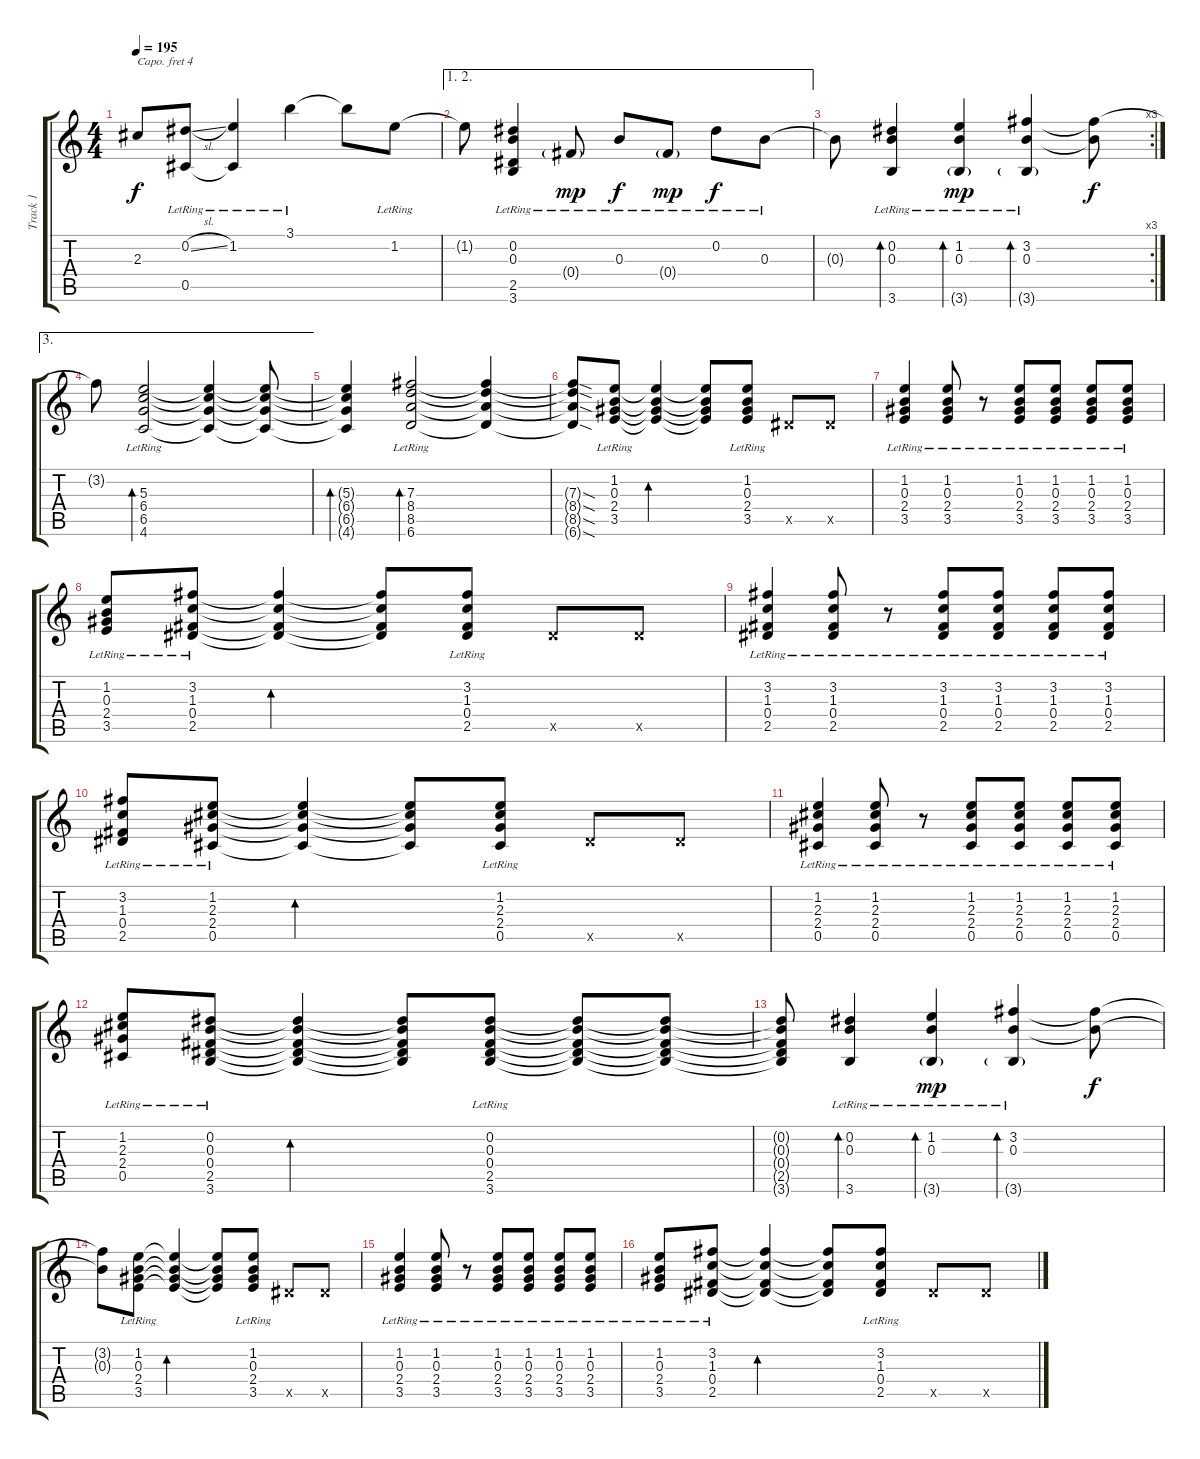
\track ("Track 1" "Track 1") {instrument acousticguitarsteel}
\staff {score tabs}
\capo 4
\tuning (E4 B3 G3 D3 A2 E2) {hide}
\ts (4 4)
\tempo 195
\clef g2
\ks c
2.3{t}.8{dy f} (0.2{sl lr} 0.5{lr}).8 (1.2{lr} 0.5{t}).4 3.1{lr}.4 3.1{t}.8 1.2{lr}.8 |
\ae (1 2)
1.2{t}.8 (0.2{lr} 0.3{lr} 2.5{lr} 3.6{lr}).4 0.4{g lr}.8{dy mp} 0.3{lr}.8{dy f} 0.4{g lr}.8{dy mp} 0.2{lr}.8{dy f} 0.3{lr}.8 |
\rc 3
0.3{t}.8 (0.2{lr} 0.3{lr} 3.6{lr}).4{bd 240} (1.2{lr} 0.3{lr} 3.6{g lr}).4{bd 240 dy mp} (3.2{lr} 0.3{lr} 3.6{g lr}).4{bd 240} (3.2{t} 0.3{t}).8{dy f} |
\ae 3
3.2{t}.8 (5.3{lr} 6.4{lr} 6.5{lr} 4.6{lr}).2{bd 480} (5.3{t} 6.4{t} 6.5{t} 4.6{t}).4 (5.3{t} 6.4{t} 6.5{t} 4.6{t}).8 |
(5.3{t} 6.4{t} 6.5{t} 4.6{t}).4{bd 480} (7.3{lr} 8.4{lr} 8.5{lr} 6.6{lr}).2{bd 480} (7.3{t} 8.4{t} 8.5{t} 6.6{t}).4 |
(7.3{sod t} 8.4{sod t} 8.5{sod t} 6.6{sod t}).8 (1.2{lr} 0.3{lr} 2.4{lr} 3.5{lr}).8 (1.2{t} 0.3{t} 2.4{t} 3.5{t}).4{bd 480} (1.2{t} 0.3{t} 2.4{t} 3.5{t}).8 (1.2{lr} 0.3{lr} 2.4{lr} 3.5{lr}).8 2.5{x}.8 2.5{x}.8 |
(1.2{lr} 0.3{lr} 2.4{lr} 3.5{lr}).4 (1.2{lr} 0.3{lr} 2.4{lr} 3.5{lr}).8 r.8 (1.2{lr} 0.3{lr} 2.4{lr} 3.5{lr}).8 (1.2{lr} 0.3{lr} 2.4{lr} 3.5{lr}).8 (1.2{lr} 0.3{lr} 2.4{lr} 3.5{lr}).8 (1.2{lr} 0.3{lr} 2.4{lr} 3.5{lr}).8 |
(1.2{lr} 0.3{lr} 2.4{lr} 3.5{lr}).8 (3.2{lr} 1.3{lr} 0.4{lr} 2.5{lr}).8 (3.2{t} 1.3{t} 0.4{t} 2.5{t}).4{bd 480} (3.2{t} 1.3{t} 0.4{t} 2.5{t}).8 (3.2{lr} 1.3{lr} 0.4{lr} 2.5{lr}).8 2.5{x}.8 2.5{x}.8 |
(3.2{lr} 1.3{lr} 0.4{lr} 2.5{lr}).4 (3.2{lr} 1.3{lr} 0.4{lr} 2.5{lr}).8 r.8 (3.2{lr} 1.3{lr} 0.4{lr} 2.5{lr}).8 (3.2{lr} 1.3{lr} 0.4{lr} 2.5{lr}).8 (3.2{lr} 1.3{lr} 0.4{lr} 2.5{lr}).8 (3.2{lr} 1.3{lr} 0.4{lr} 2.5{lr}).8 |
(3.2{lr} 1.3{lr} 0.4{lr} 2.5{lr}).8 (1.2{lr} 2.3{lr} 2.4{lr} 0.5{lr}).8 (1.2{t} 2.3{t} 2.4{t} 0.5{t}).4{bd 480} (1.2{t} 2.3{t} 2.4{t} 0.5{t}).8 (1.2{lr} 2.3{lr} 2.4{lr} 0.5{lr}).8 2.5{x}.8 2.5{x}.8 |
(1.2{lr} 2.3{lr} 2.4{lr} 0.5{lr}).4 (1.2{lr} 2.3{lr} 2.4{lr} 0.5{lr}).8 r.8 (1.2{lr} 2.3{lr} 2.4{lr} 0.5{lr}).8 (1.2{lr} 2.3{lr} 2.4{lr} 0.5{lr}).8 (1.2{lr} 2.3{lr} 2.4{lr} 0.5{lr}).8 (1.2{lr} 2.3{lr} 2.4{lr} 0.5{lr}).8 |
(1.2{lr} 2.3{lr} 2.4{lr} 0.5{lr}).8 (0.2{lr} 0.3{lr} 0.4{lr} 2.5{lr} 3.6{lr}).8 (0.2{t} 0.3{t} 0.4{t} 2.5{t} 3.6{t}).4{bd 480} (0.2{t} 0.3{t} 0.4{t} 2.5{t} 3.6{t}).8 (0.2{lr} 0.3{lr} 0.4{lr} 2.5{lr} 3.6{lr}).8 (0.2{t} 0.3{t} 0.4{t} 2.5{t} 3.6{t}).8 (0.2{t} 0.3{t} 0.4{t} 2.5{t} 3.6{t}).8 |
(0.2{t} 0.3{t} 0.4{t} 2.5{t} 3.6{t}).8 (0.2{lr} 0.3{lr} 3.6{lr}).4{bd 240} (1.2{lr} 0.3{lr} 3.6{g lr}).4{bd 240 dy mp} (3.2{lr} 0.3{lr} 3.6{g lr}).4{bd 240} (3.2{t} 0.3{t}).8{dy f} |
(3.2{t} 0.3{t}).8 (1.2{lr} 0.3{lr} 2.4{lr} 3.5{lr}).8 (1.2{t} 0.3{t} 2.4{t} 3.5{t}).4{bd 480} (1.2{t} 0.3{t} 2.4{t} 3.5{t}).8 (1.2{lr} 0.3{lr} 2.4{lr} 3.5{lr}).8 2.5{x}.8 2.5{x}.8 |
(1.2{lr} 0.3{lr} 2.4{lr} 3.5{lr}).4 (1.2{lr} 0.3{lr} 2.4{lr} 3.5{lr}).8 r.8 (1.2{lr} 0.3{lr} 2.4{lr} 3.5{lr}).8 (1.2{lr} 0.3{lr} 2.4{lr} 3.5{lr}).8 (1.2{lr} 0.3{lr} 2.4{lr} 3.5{lr}).8 (1.2{lr} 0.3{lr} 2.4{lr} 3.5{lr}).8 |
(1.2{lr} 0.3{lr} 2.4{lr} 3.5{lr}).8 (3.2{lr} 1.3{lr} 0.4{lr} 2.5{lr}).8 (3.2{t} 1.3{t} 0.4{t} 2.5{t}).4{bd 480} (3.2{t} 1.3{t} 0.4{t} 2.5{t}).8 (3.2{lr} 1.3{lr} 0.4{lr} 2.5{lr}).8 2.5{x}.8 2.5{x}.8
